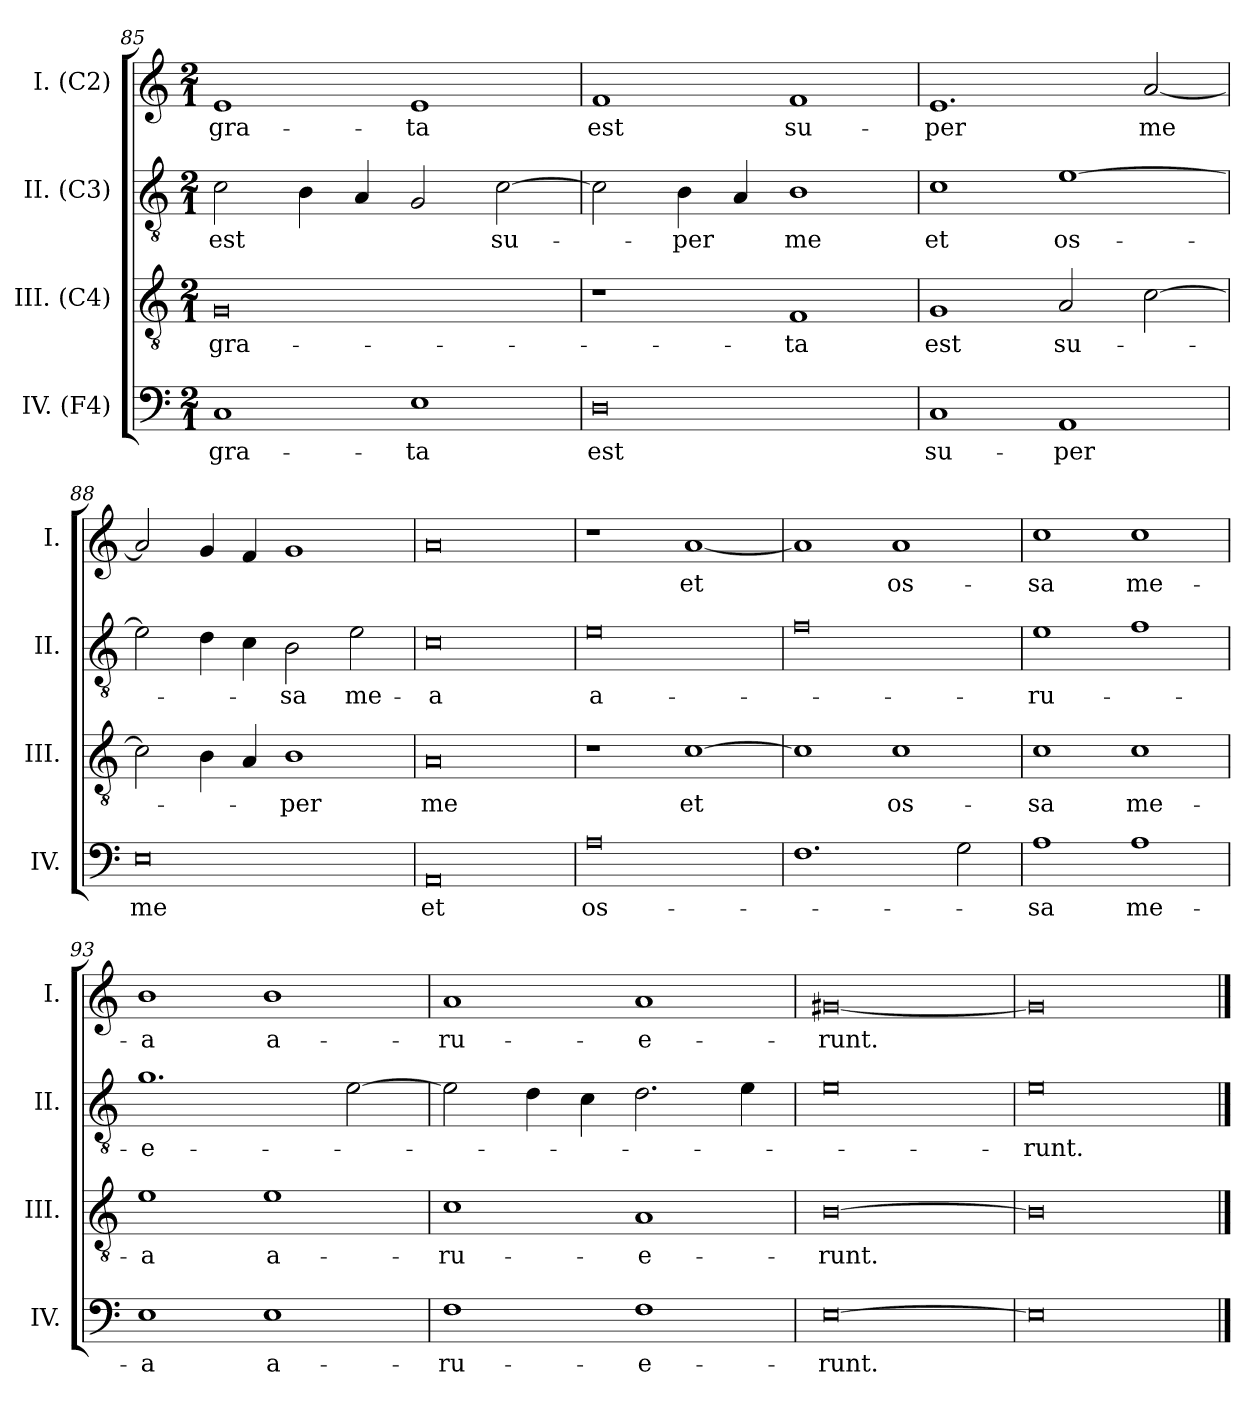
**kern	**text	**kern	**text	**kern	**text	**kern	**text
*part4	*part4	*part3	*part3	*part2	*part2	*part1	*part1
*staff4	*staff4	*staff3	*staff3	*staff2	*staff2	*staff1	*staff1
*I"IV. (F4)	*	*I"III. (C4)	*	*I"II. (C3)	*	*I"I. (C2)	*
*I'IV.	*	*I'III.	*	*I'II.	*	*I'I.	*
!!LO:PB:g=z
*clefF4	*	*clefGv2	*	*clefGv2	*	*clefG2	*
*k[]	*	*k[]	*	*k[]	*	*k[]	*
*M2/1	*	*M2/1	*	*M2/1	*	*M2/1	*
=85	=85	=85	=85	=85	=85	=85	=85
1C	-gra-	0G	-gra-	2c\	est	1e	-gra-
.	.	.	.	4B\	.	.	.
.	.	.	.	4A/	.	.	.
1E	-ta	.	.	2G/	.	1e	-ta
.	.	.	.	[2c\	su-	.	.
=86	=86	=86	=86	=86	=86	=86	=86
0D	est	1r	.	2c\]	.	1f	est
.	.	.	.	4B\	-per	.	.
.	.	.	.	4A/	.	.	.
.	.	1F	-ta	1B	me	1f	su-
=87	=87	=87	=87	=87	=87	=87	=87
1C	su-	1G	est	1c	et	1.e	-per
1AA	-per	2A/	su-	[1e	os-	.	.
.	.	[2c\	.	.	.	[2a/	me
=88	=88	=88	=88	=88	=88	=88	=88
0E	me	2c\]	.	2e\]	.	2a/]	.
.	.	4B\	.	4d\	.	4g/	.
.	.	4A/	.	4c\	.	4f/	.
.	.	1B	-per	2B\	-sa	1g	.
.	.	.	.	2e\	me-	.	.
=89	=89	=89	=89	=89	=89	=89	=89
0AA	et	0A	me	0c	-a	0a	.
=90	=90	=90	=90	=90	=90	=90	=90
0A	os-	1r	.	0e	a-	1r	.
.	.	[1c	et	.	.	[1a	et
=91	=91	=91	=91	=91	=91	=91	=91
1.F	.	1c]	.	0f	.	1a]	.
.	.	1c	os-	.	.	1a	os-
2G\	.	.	.	.	.	.	.
!!LO:LB:g=z
=92	=92	=92	=92	=92	=92	=92	=92
1A	-sa	1c	-sa	1e	-ru-	1cc	-sa
1A	me-	1c	me-	1f	.	1cc	me-
=93	=93	=93	=93	=93	=93	=93	=93
1E	-a	1e	-a	1.g	-e-	1b	-a
1E	a-	1e	a-	.	.	1b	a-
.	.	.	.	[2e\	.	.	.
=94	=94	=94	=94	=94	=94	=94	=94
1F	-ru-	1c	-ru-	2e\]	.	1a	-ru-
.	.	.	.	4d\	.	.	.
.	.	.	.	4c\	.	.	.
1F	-e-	1A	-e-	2.d\	.	1a	-e-
.	.	.	.	4e\	.	.	.
=95	=95	=95	=95	=95	=95	=95	=95
[0E	-runt.	[0B	-runt.	0e	.	[0g#X	-runt.
=96	=96	=96	=96	=96	=96	=96	=96
0E]	.	0B]	.	0e	-runt.	0g#]	.
==	==	==	==	==	==	==	==
*-	*-	*-	*-	*-	*-	*-	*-
